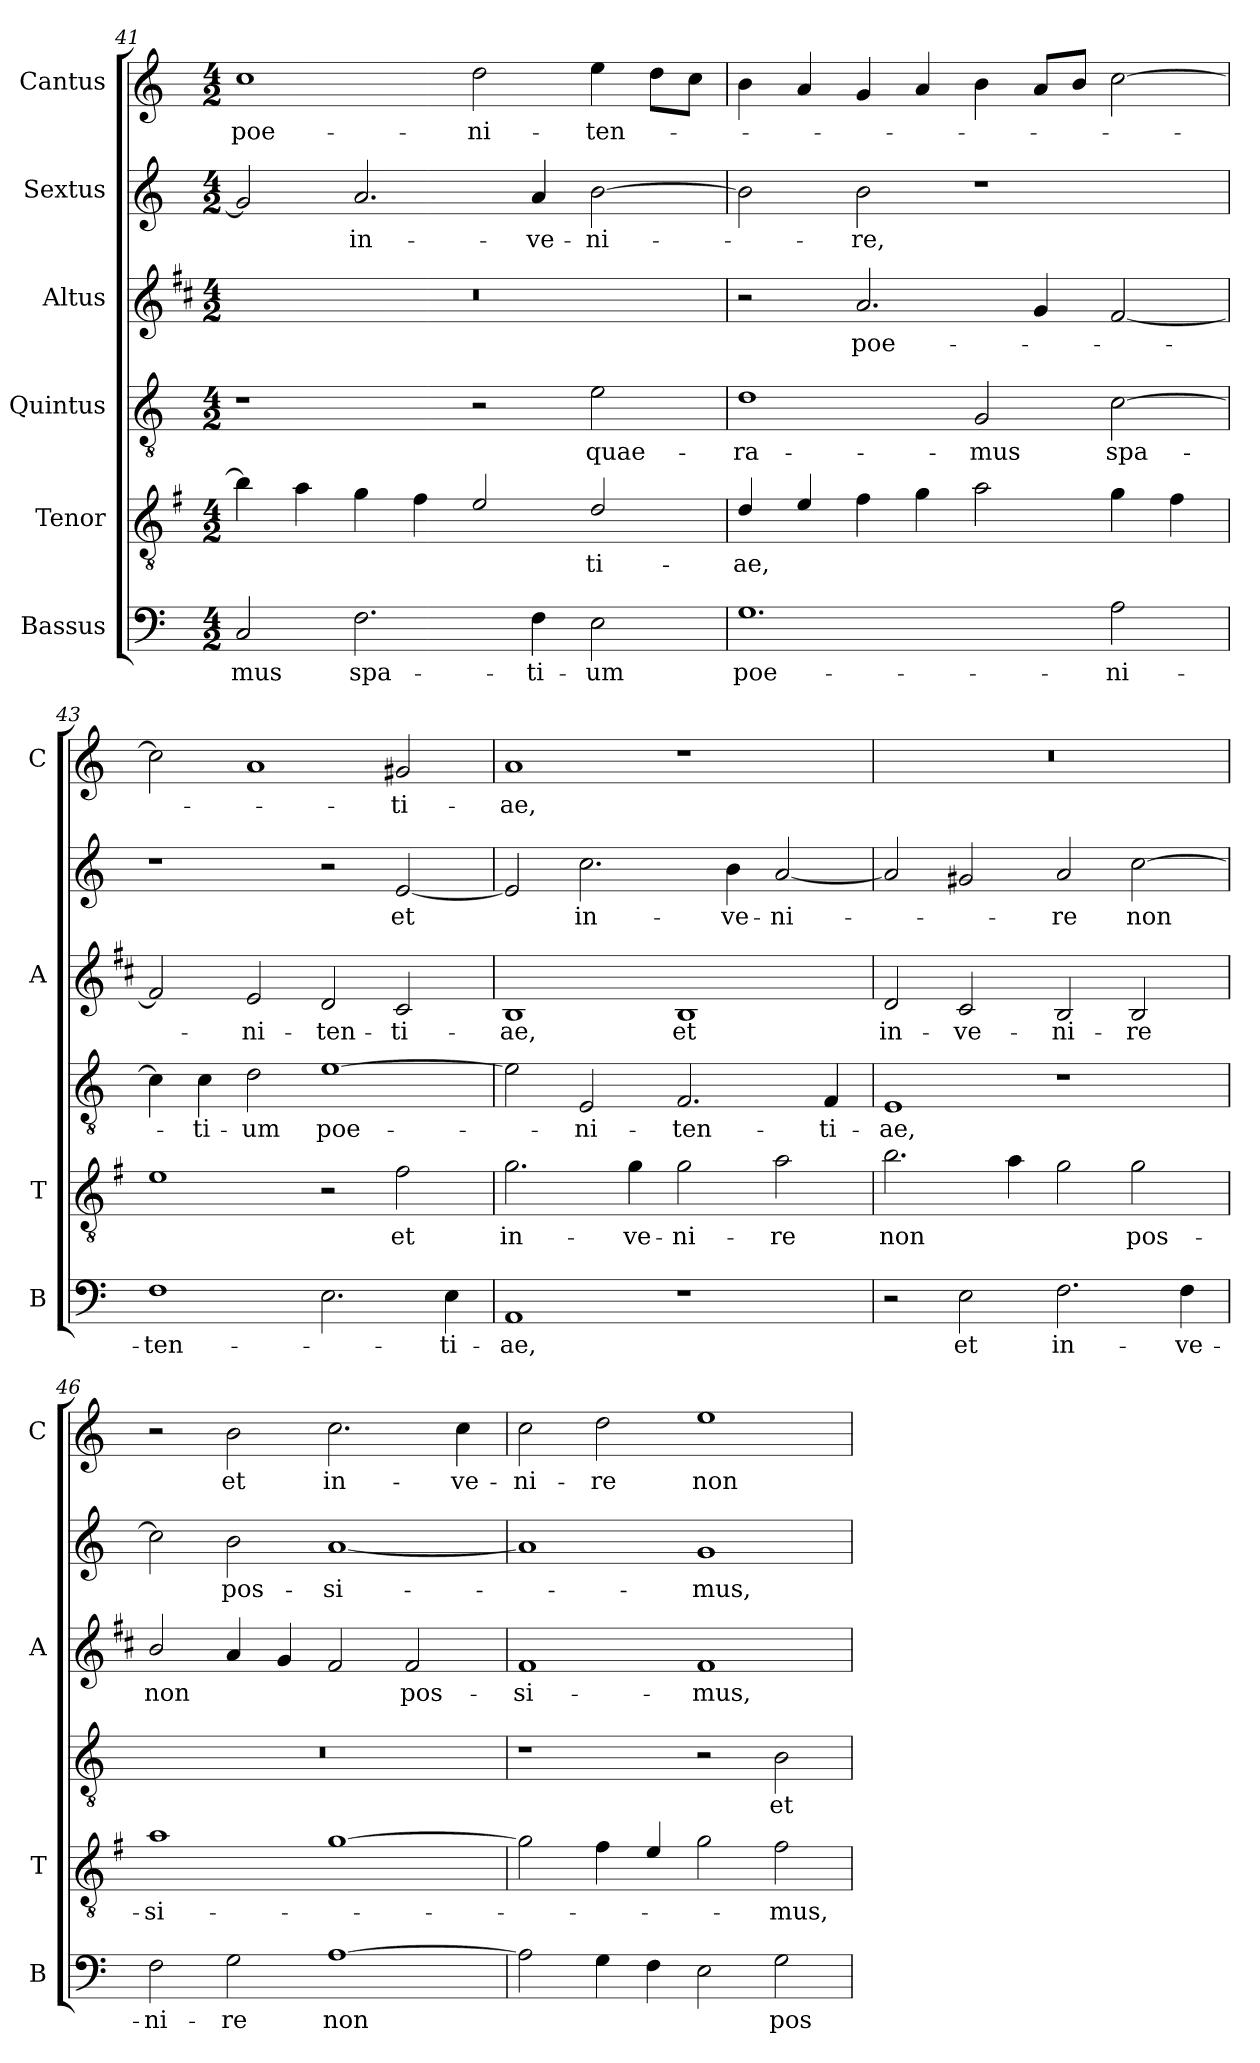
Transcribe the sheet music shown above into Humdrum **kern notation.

**kern	**text	**kern	**text	**kern	**text	**kern	**text	**kern	**text	**kern	**text
*part6	*part6	*part5	*part5	*part4	*part4	*part3	*part3	*part2	*part2	*part1	*part1
*staff6	*staff6	*staff5	*staff5	*staff4	*staff4	*staff3	*staff3	*staff2	*staff2	*staff1	*staff1
*I"Bassus	*	*I"Tenor	*	*I"Quintus	*	*I"Altus	*	*I"Sextus	*	*I"Cantus	*
*I'B	*	*I'T	*	*	*	*I'A	*	*	*	*I'C	*
!!LO:LB:g=z
*clefF4	*	*clefGv2	*	*clefGv2	*	*clefG2	*	*clefG2	*	*clefG2	*
*	*	*ITrd4c7	*	*	*	*ITrd1c2	*	*	*	*	*
*k[]	*	*k[]	*	*k[]	*	*k[]	*	*k[]	*	*k[]	*
*C:	*	*C:	*	*C:	*	*C:	*	*C:	*	*C:	*
*M4/2	*	*M4/2	*	*M4/2	*	*M4/2	*	*M4/2	*	*M4/2	*
=41	=41	=41	=41	=41	=41	=41	=41	=41	=41	=41	=41
!	!LO:LY:b	!	!	!	!	!	!	!	!	!	!LO:LY:b
2C/	-mus	4e\]	.	1r	.	0r	.	2g/]	.	1cc	poe-
.	.	4d\	.	.	.	.	.	.	.	.	.
!	!LO:LY:b	!	!	!	!	!	!	!	!LO:LY:b	!	!
2.F\	spa-	4c\	.	.	.	.	.	2.a/	in-	.	.
.	.	4B\	.	.	.	.	.	.	.	.	.
!	!	!	!	!	!	!	!	!	!	!	!LO:LY:b
.	.	2A/	.	2r	.	.	.	.	.	2dd\	-ni-
!	!LO:LY:b	!	!	!	!	!	!	!	!LO:LY:b	!	!
4F\	-ti-	.	.	.	.	.	.	4a/	-ve-	.	.
!	!LO:LY:b	!	!LO:LY:b	!	!LO:LY:b	!	!	!	!LO:LY:b	!	!LO:LY:b
2E\	-um	2G/	-ti-	2e\	quae-	.	.	[2b\	-ni-	4ee\	-ten-
.	.	.	.	.	.	.	.	.	.	8dd\L	.
.	.	.	.	.	.	.	.	.	.	8cc\J	.
=42	=42	=42	=42	=42	=42	=42	=42	=42	=42	=42	=42
!	!LO:LY:b	!	!LO:LY:b	!	!LO:LY:b	!	!	!	!	!	!
1.G	poe-	4G/	-ae,	1d	-ra-	2r	.	2b\]	.	4b\	.
.	.	4A/	.	.	.	.	.	.	.	4a/	.
!	!	!	!	!	!	!	!LO:LY:b	!	!LO:LY:b	!	!
.	.	4B\	.	.	.	2.g/	poe-	2b\	-re,	4g/	.
.	.	4c\	.	.	.	.	.	.	.	4a/	.
!	!	!	!	!	!LO:LY:b	!	!	!	!	!	!
.	.	2d\	.	2G/	-mus	.	.	1r	.	4b\	.
.	.	.	.	.	.	4f/	.	.	.	8a/L	.
.	.	.	.	.	.	.	.	.	.	8b/J	.
!	!LO:LY:b	!	!	!	!LO:LY:b	!	!	!	!	!	!
2A\	-ni-	4c\	.	[2c\	spa-	[2e/	.	.	.	[2cc\	.
.	.	4B\	.	.	.	.	.	.	.	.	.
=43	=43	=43	=43	=43	=43	=43	=43	=43	=43	=43	=43
!	!LO:LY:b	!	!	!	!	!	!	!	!	!	!
1F	-ten-	1A	.	4c\]	.	2e/]	.	1r	.	2cc\]	.
!	!	!	!	!	!LO:LY:b	!	!	!	!	!	!
.	.	.	.	4c\	-ti-	.	.	.	.	.	.
!	!	!	!	!	!LO:LY:b	!	!LO:LY:b	!	!	!	!
.	.	.	.	2d\	-um	2d/	-ni-	.	.	1a	.
!	!	!	!	!	!LO:LY:b	!	!LO:LY:b	!	!	!	!
2.E\	.	2r	.	[1e	poe-	2c/	-ten-	2r	.	.	.
!	!	!	!LO:LY:b	!	!	!	!LO:LY:b	!	!LO:LY:b	!	!LO:LY:b
.	.	2B\	et	.	.	2B/	-ti-	[2e/	et	2g#X/	-ti-
!	!LO:LY:b	!	!	!	!	!	!	!	!	!	!
4E\	-ti-	.	.	.	.	.	.	.	.	.	.
=44	=44	=44	=44	=44	=44	=44	=44	=44	=44	=44	=44
!	!LO:LY:b	!	!LO:LY:b	!	!	!	!LO:LY:b	!	!	!	!LO:LY:b
1AA	-ae,	2.c\	in-	2e\]	.	1A	-ae,	2e/]	.	1a	-ae,
!	!	!	!	!	!LO:LY:b	!	!	!	!LO:LY:b	!	!
.	.	.	.	2E/	-ni-	.	.	2.cc\	in-	.	.
!	!	!	!LO:LY:b	!	!	!	!	!	!	!	!
.	.	4c\	-ve-	.	.	.	.	.	.	.	.
!	!	!	!LO:LY:b	!	!LO:LY:b	!	!LO:LY:b	!	!	!	!
1r	.	2c\	-ni-	2.F/	-ten-	1A	et	.	.	1r	.
!	!	!	!	!	!	!	!	!	!LO:LY:b	!	!
.	.	.	.	.	.	.	.	4b\	-ve-	.	.
!	!	!	!LO:LY:b	!	!	!	!	!	!LO:LY:b	!	!
.	.	2d\	-re	.	.	.	.	[2a/	-ni-	.	.
!	!	!	!	!	!LO:LY:b	!	!	!	!	!	!
.	.	.	.	4F/	-ti-	.	.	.	.	.	.
=45	=45	=45	=45	=45	=45	=45	=45	=45	=45	=45	=45
!	!	!	!LO:LY:b	!	!LO:LY:b	!	!LO:LY:b	!	!	!	!
2r	.	2.e\	non	1E	-ae,	2c/	in-	2a/]	.	0r	.
!	!LO:LY:b	!	!	!	!	!	!LO:LY:b	!	!	!	!
2E\	et	.	.	.	.	2B/	-ve-	2g#X/	.	.	.
.	.	4d\	.	.	.	.	.	.	.	.	.
!	!LO:LY:b	!	!	!	!	!	!LO:LY:b	!	!LO:LY:b	!	!
2.F\	in-	2c\	.	1r	.	2A/	-ni-	2a/	-re	.	.
!	!	!	!LO:LY:b	!	!	!	!LO:LY:b	!	!LO:LY:b	!	!
.	.	2c\	pos-	.	.	2A/	-re	[2cc\	non	.	.
!	!LO:LY:b	!	!	!	!	!	!	!	!	!	!
4F\	-ve-	.	.	.	.	.	.	.	.	.	.
=46	=46	=46	=46	=46	=46	=46	=46	=46	=46	=46	=46
!	!LO:LY:b	!	!LO:LY:b	!	!	!	!LO:LY:b	!	!	!	!
2F\	-ni-	1d	-si-	0r	.	2a/	non	2cc\]	.	2r	.
!	!LO:LY:b	!	!	!	!	!	!	!	!LO:LY:b	!	!LO:LY:b
2G\	-re	.	.	.	.	4g/	.	2b\	pos-	2b\	et
.	.	.	.	.	.	4f/	.	.	.	.	.
!	!LO:LY:b	!	!	!	!	!	!	!	!LO:LY:b	!	!LO:LY:b
[1A	non	[1c	.	.	.	2e/	.	[1a	-si-	2.cc\	in-
!	!	!	!	!	!	!	!LO:LY:b	!	!	!	!
.	.	.	.	.	.	2e/	pos-	.	.	.	.
!	!	!	!	!	!	!	!	!	!	!	!LO:LY:b
.	.	.	.	.	.	.	.	.	.	4cc\	-ve-
!!LO:PB:g=z
=47	=47	=47	=47	=47	=47	=47	=47	=47	=47	=47	=47
!	!	!	!	!	!	!	!LO:LY:b	!	!	!	!LO:LY:b
2A\]	.	2c\]	.	1r	.	1e	-si-	1a]	.	2cc\	-ni-
!	!	!	!	!	!	!	!	!	!	!	!LO:LY:b
4G\	.	4B\	.	.	.	.	.	.	.	2dd\	-re
4F\	.	4A/	.	.	.	.	.	.	.	.	.
!	!	!	!	!	!	!	!LO:LY:b	!	!LO:LY:b	!	!LO:LY:b
2E\	.	2c\	.	2r	.	1e	-mus,	1g	-mus,	1ee	non
!	!LO:LY:b	!	!LO:LY:b	!	!LO:LY:b	!	!	!	!	!	!
2G\	pos-	2B\	-mus,	2B\	et	.	.	.	.	.	.
=	=	=	=	=	=	=	=	=	=	=	=
*-	*-	*-	*-	*-	*-	*-	*-	*-	*-	*-	*-
